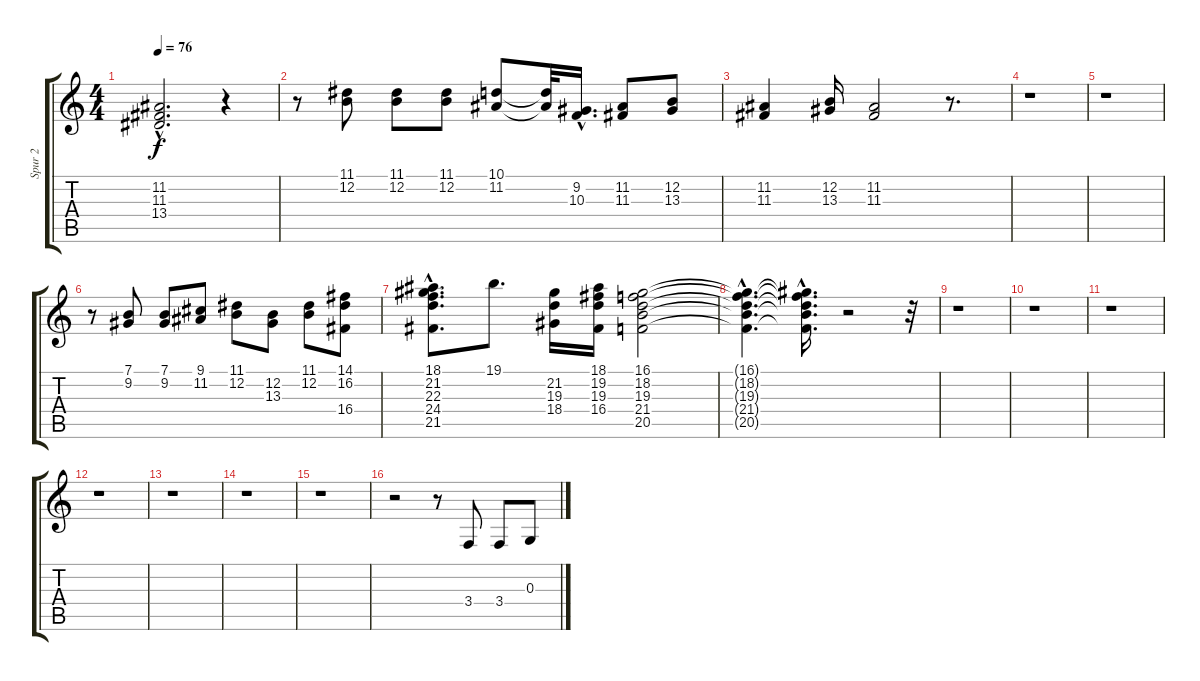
\track ("Spur 2" "Spur 2") {instrument stringensemble2}
\staff {score tabs}
\tuning (E4 B3 G3 D3 A2 E2) {hide}
\ts (4 4)
\tempo 76
\clef g2
\ks c
(11.2{hac} 11.3{hac} 13.4{hac}).2{d dy f} r.4 |
r.8 (11.1 12.2).8 (11.1 12.2).8 (11.1 12.2).8 (10.1 11.2).8 (10.1{t} 11.2{t}).32 (9.2{hac} 10.3{hac}).16{d} (11.2 11.3).8 (12.2 13.3).8 |
(11.2 11.3).4 (12.2 13.3).16 (11.2 11.3).2 r.8{d} |
r.1 |
r.1 |
r.8 (7.1 9.2).8 (7.1 9.2).8 (9.1 11.2).8 (11.1 12.2).8 (12.2 13.3).8 (11.1 12.2).8 (14.1 16.2 16.4).8 |
(18.1{hac} 21.2{hac} 22.3{hac} 24.4{hac} 21.5{hac}).8{d} 19.1.8{d} (21.2 19.3 18.4).16 (18.1 19.2 19.3 16.4).16 (16.1 18.2 19.3 21.4 20.5).2 |
(16.1{hac t} 18.2{hac t} 19.3{hac t} 21.4{hac t} 20.5{hac t}).4{d} (16.1{hac t} 18.2{hac t} 19.3{hac t} 21.4{hac t} 20.5{hac t}).16{d} r.2 r.32 |
r.1 |
r.1 |
r.1 |
r.1 |
r.1 |
r.1 |
r.1 |
r.2 r.8 3.4.8 3.4.8 0.3.8
